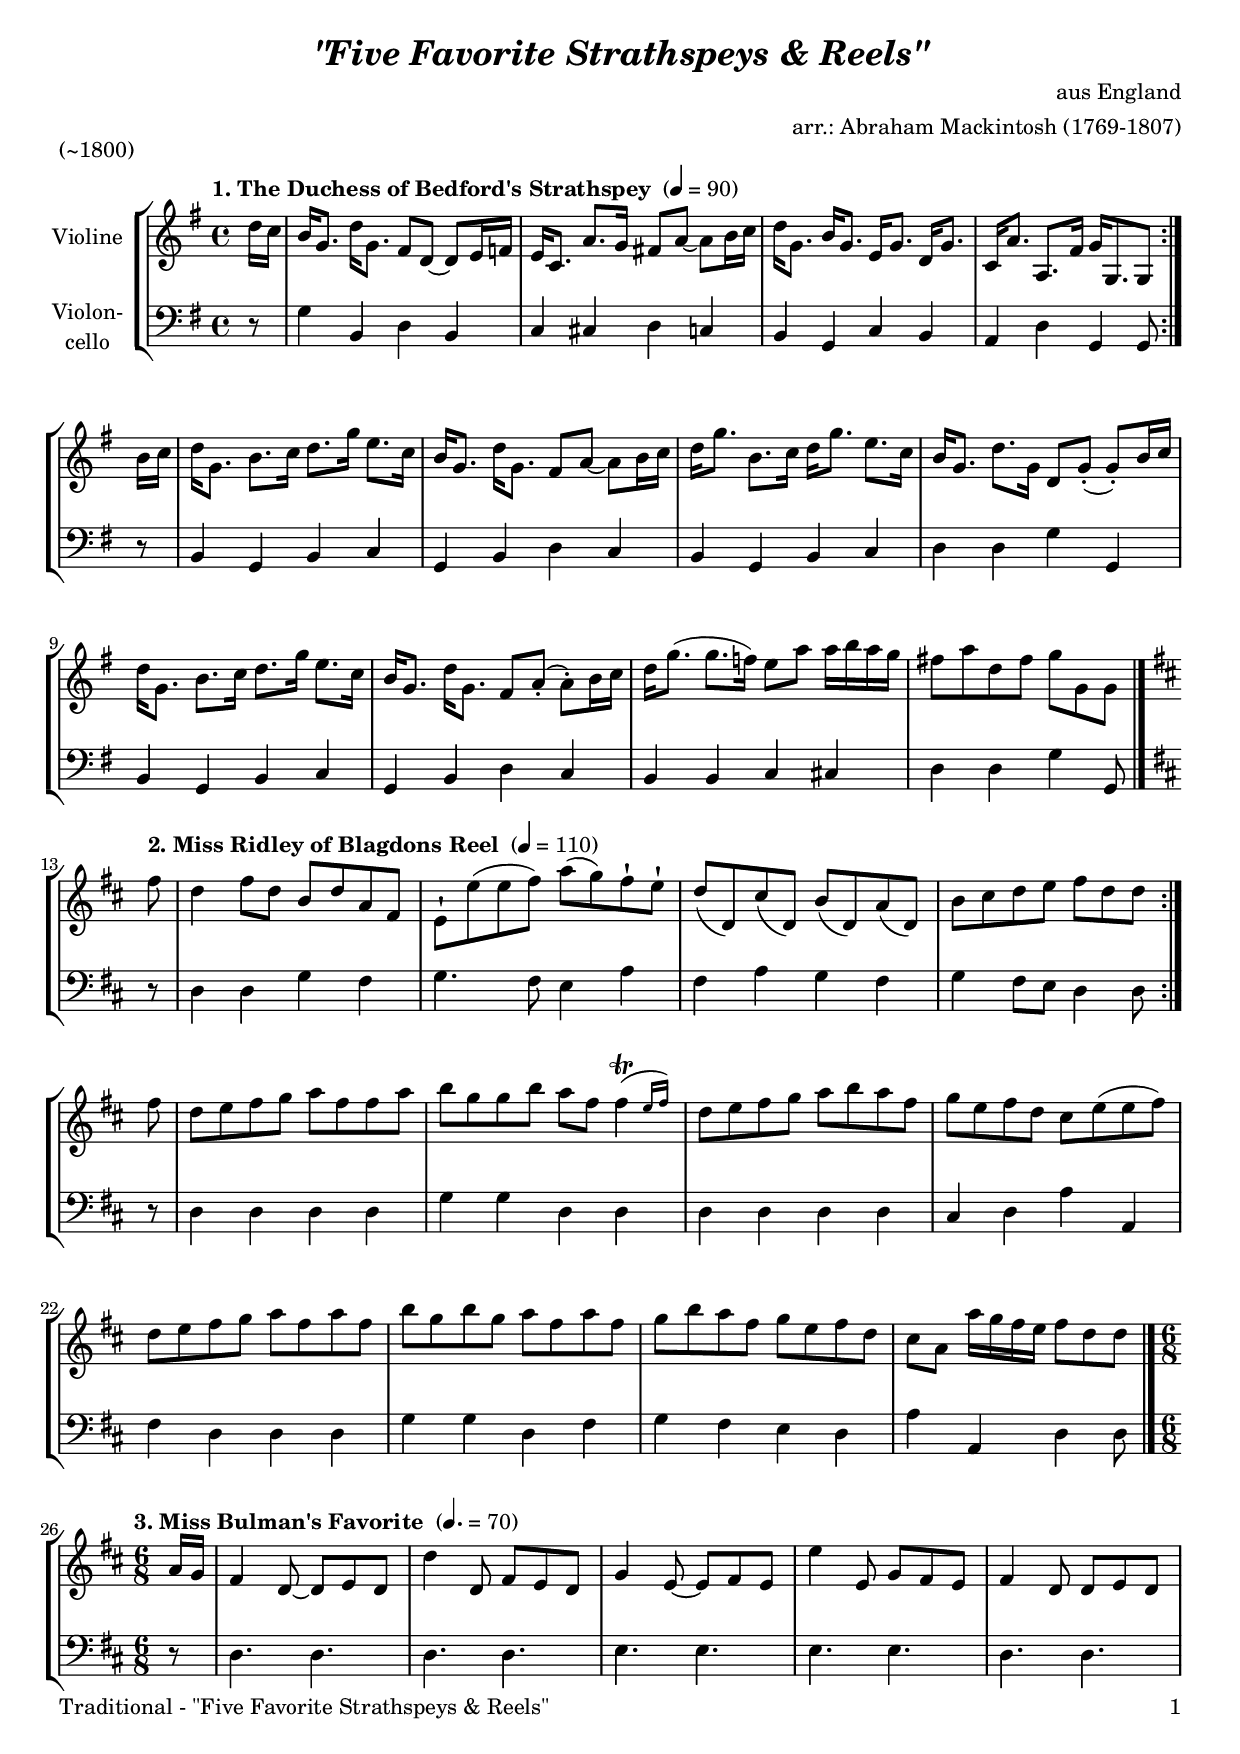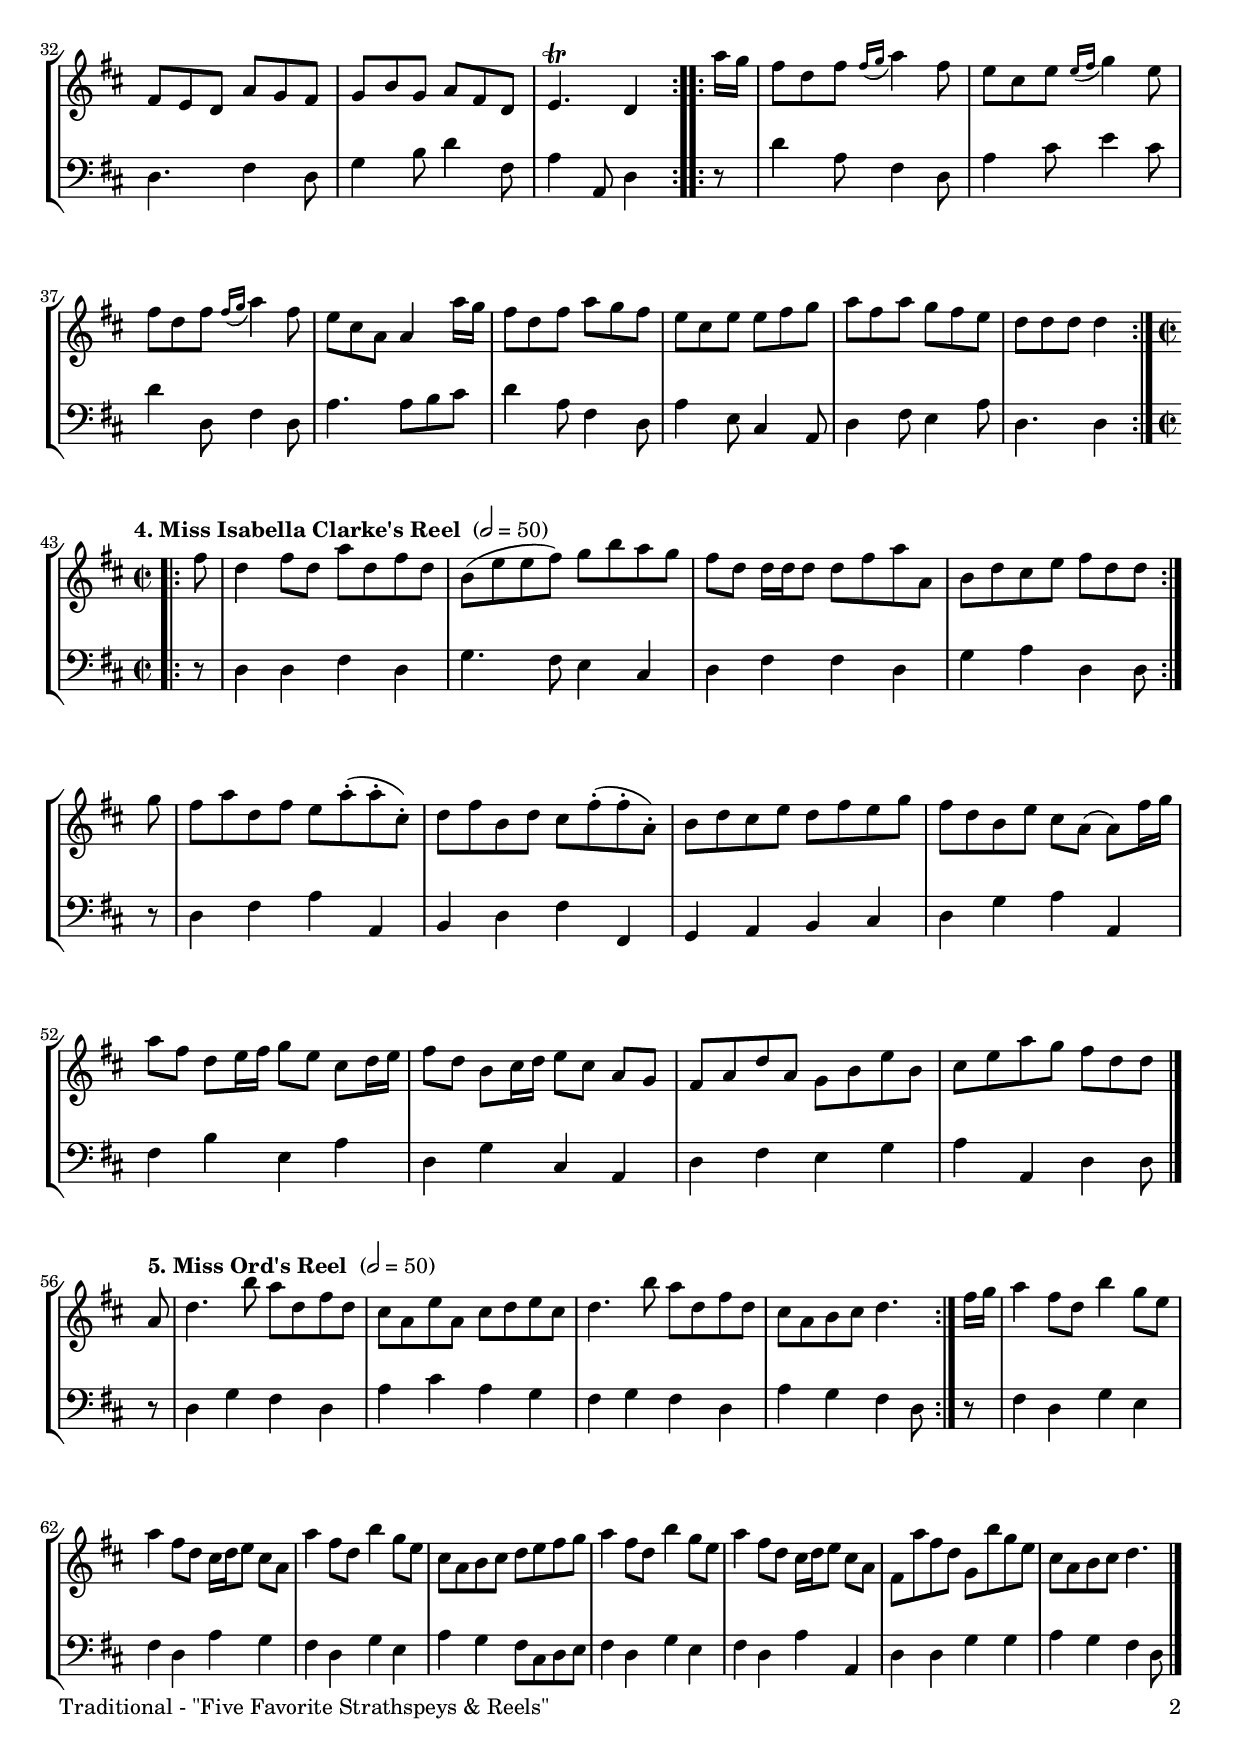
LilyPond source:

\version "2.24.4"
\include "deutsch.ly"
  
#(set-global-staff-size 19)

\header {
  title     = \markup \bold \italic "\"Five Favorite Strathspeys & Reels\""
  composer  = "aus England"
  arranger  = "arr.: Abraham Mackintosh (1769-1807)"
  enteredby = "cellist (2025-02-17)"
  piece     = "(~1800)"
}

voiceconsts = {
  \key g \major
  \time 4/4
  \clef "treble"
%  \numericTimeSignature
  \compressEmptyMeasures
% Set default beaming for all staves
%  \set Timing.beamExceptions = #'()
%  \set Timing.baseMoment     = #(ly:make-moment 1 4)
%  \set Timing.beatStructure  = #'(1 1 1)
}

mipz = "pizzicato strings"
mivl = "violin"
miva = "viola"
mivc = "cello"

introa = {        \tempo "1. The Duchess of Bedford's Strathspey " 4=90 }
introb = { \break \tempo "2. Miss Ridley of Blagdons Reel " 4=110 \key d \major }
introc = { \break \tempo "3. Miss Bulman's Favorite " 4.=70 \time 6/8 }
introd = { \break \tempo "4. Miss Isabella Clarke's Reel " 2=50 \time 2/2 }
introe = { \break \tempo "5. Miss Ord's Reel " 2=50 }

va = \relative c'' {
  \voiceconsts

  \introa
  \repeat volta 2 {
    \partial 8 d16 c
    h g8. d'16 g,8. fis8 d~ d e16 f
    e c8. a' g16 fis!8 a~ a h16 c
    d g,8. h16 g8. e16 g8. d16 g8.
    c,16 a'8. a, fis'16 g[ g,8. g8]
  }
  h'16 c

  d g,8. h c16 d8. g16 e8. c16
  h g8. d'16 g,8. fis8 a~ a h16 c
  d g8. h, c16 d g8. e c16
  h g8. d' g,16 d8 g(-. g)-. h16 c

  d g,8. h c16 d8. g16 e8. c16
  h g8. d'16 g,8. fis8 a(-. a)-. h16 c
  d g8.( g f16) e8 a a16 h a g
  \partial 8*7 fis!8[ a d, fis] g[ g, g] \bar "|."

  \introb
  \repeat volta 2 {
    \partial 8 fis'
    d4 fis8 d h d a fis
    e-! e'( e fis) a( g) fis-! e-!
    d( d,) cis'( d,) h'( d,) a'( d,)
    h' cis d e fis[ d d]
  }
  fis
  d e fis g a fis fis a
  h g g h a fis \afterGrace fis4(\trill { e16[ fis]) }

  d8 e fis g a h a fis
  g e fis d cis e( e fis)
  d e fis g a fis a fis
  h g h g a fis a fis
  g h a fis g e fis d
  \partial 8*7 cis a a'16[ g fis e] fis8[ d d] \bar "|."

  \introc
  \repeat volta 2 {
    \partial 8 a16 g
    fis4 d8~ d e d
    d'4 d,8 fis e d
    g4 e8~ e fis e
    e'4 e,8 g fis e
    fis4 d8 d e d

    fis e d a' g fis
    g h g a fis d
    e4.\trill d4
  }
  \repeat volta 2 {
    a''16 g
    fis8 d fis \grace { fis16([ g] } a4) fis8
    e cis e \grace { e16([ fis] } g4) e8
    fis d fis \grace { fis16([ g] } a4) fis8

    e cis a a4 a'16 g
    fis8 d fis a g fis
    e cis e e fis g
    a fis a g fis e
    \partial 8*5 d[ d d] d4
  }

  \introd
  \repeat volta 2 {
    \partial 8 fis8
    d4 fis8 d a' d, fis d
    h( e e fis) g h a g
    fis d d16[ d d8] d fis a a,
    h d cis e fis[ d d]
  }
  g
  fis a d, fis e a(-. a-. cis,)-.
  d fis h, d cis fis(-. fis-. a,)-.
  h d cis e d fis e g
  fis d h e cis a( a)[ fis'16 g]

  a8 fis d[ e16 fis] g8 e cis[ d16 e]
  fis8 d h[ cis16 d] e8 cis a[ g]
  fis a d a g h e h
  \partial 8*7 cis[ e a g] fis[ d d] \bar "|."

  \introe
  \repeat volta 2 {
    \partial 8 a
    d4. h'8 a d, fis d
    cis a e' a, cis d e cis
    d4. h'8 a d, fis d
    cis a h cis d4.
  }
  fis16 g
  a4 fis8 d h'4 g8 e
  a4 fis8 d cis16 d e8 cis[ a]

  a'4 fis8 d h'4 g8 e
  cis a h cis d e fis g
  a4 fis8 d h'4 g8 e
  a4 fis8 d cis16 d e8 cis[ a]
  fis a' fis d g, h' g e
  \partial 8*7 cis[ a h cis] d4. \bar "|."
}

vb = \relative c' {
  \voiceconsts
  \clef "bass"
  
  \introa
  \repeat volta 2 {
    \partial 8 r8
    g4 h, d h
    c cis d c
    h g c h
    a d g, g8
  }
  r

  h4 g h c
  g h d c
  h g h c
  d d g g,

  h g h c
  g h d c
  h h c cis
  \partial 8*7 d d g g,8 \bar "|."

  \introb
  \repeat volta 2 {
    \partial 8 r8
    d'4 d g fis
    g4. fis8 e4 a
    fis a g fis
    g fis8 e d4 d8
  }
  r
  d4 d d d
  g g d d

  d d d d
  cis d a' a,
  fis' d d d
  g g d fis
  g fis e d
  \partial 8*7 a' a, d d8 \bar "|."

  \introc
  \repeat volta 2 {
    \partial 8 r8
    d4. d
    d d
    e e
    e e
    d d

    d fis4 d8
    g4 h8 d4 fis,8
    a4 a,8 d4
  }
  \repeat volta 2 {
    r8
    d'4 a8 fis4 d8
    a'4 cis8 e4 cis8
    d4 d,8 fis4 d8

    a'4. a8 h cis
    d4 a8 fis4 d8
    a'4 e8 cis4 a8
    d4 fis8 e4 a8
    \partial 8*5 d,4. d4
  }

  \introd
  \repeat volta 2 {
    \partial 8 r8
    d4 d fis d
    g4. fis8 e4 cis
    d fis fis d
    g a d, d8
  }
  r
  d4 fis a a,
  h d fis fis,
  g a h cis
  d g a a,

  fis' h e, a
  d, g cis, a
  d fis e g
  \partial 8*7 a a, d d8 \bar "|."

  \introe
  \repeat volta 2 {
    \partial 8 r
    d4 g fis d
    a' cis a g
    fis g fis d
    a' g fis d8
  }
  r
  fis4 d g e
  fis d a' g

  fis d g e
  a g fis8 cis d e
  fis4 d g e
  fis d a' a,
  d d g g
  \partial 8*7 a g fis d8 \bar "|."
}


music = \new StaffGroup <<
      \new Staff {
	\set Staff.midiInstrument = \mivl
	\set Staff.instrumentName = \markup \center-column { "Violine" }
	\transpose g g { \va }
      }

      \new Staff {
	\set Staff.midiInstrument = \mivc
	\set Staff.instrumentName = \markup \center-column { "Violon-" "cello" }
	\transpose g g { \vb }
      }
>>

\book {
  \paper {
    print-page-number = ##t
    print-first-page-number = ##t
    ragged-last-bottom = ##f
    oddHeaderMarkup = \markup \null
    evenHeaderMarkup = \markup \null
    oddFooterMarkup = \markup {
      \fill-line {
        \if \should-print-page-number
        "Traditional - \"Five Favorite Strathspeys & Reels\"" \fromproperty #'page:page-number-string
      }
    }
    evenFooterMarkup = \oddFooterMarkup
  } \score {
    \music
    \layout {}
  }

  \score {
    \unfoldRepeats \music

    \midi {
      \context {
        \Score
      }
    }
  }
}
